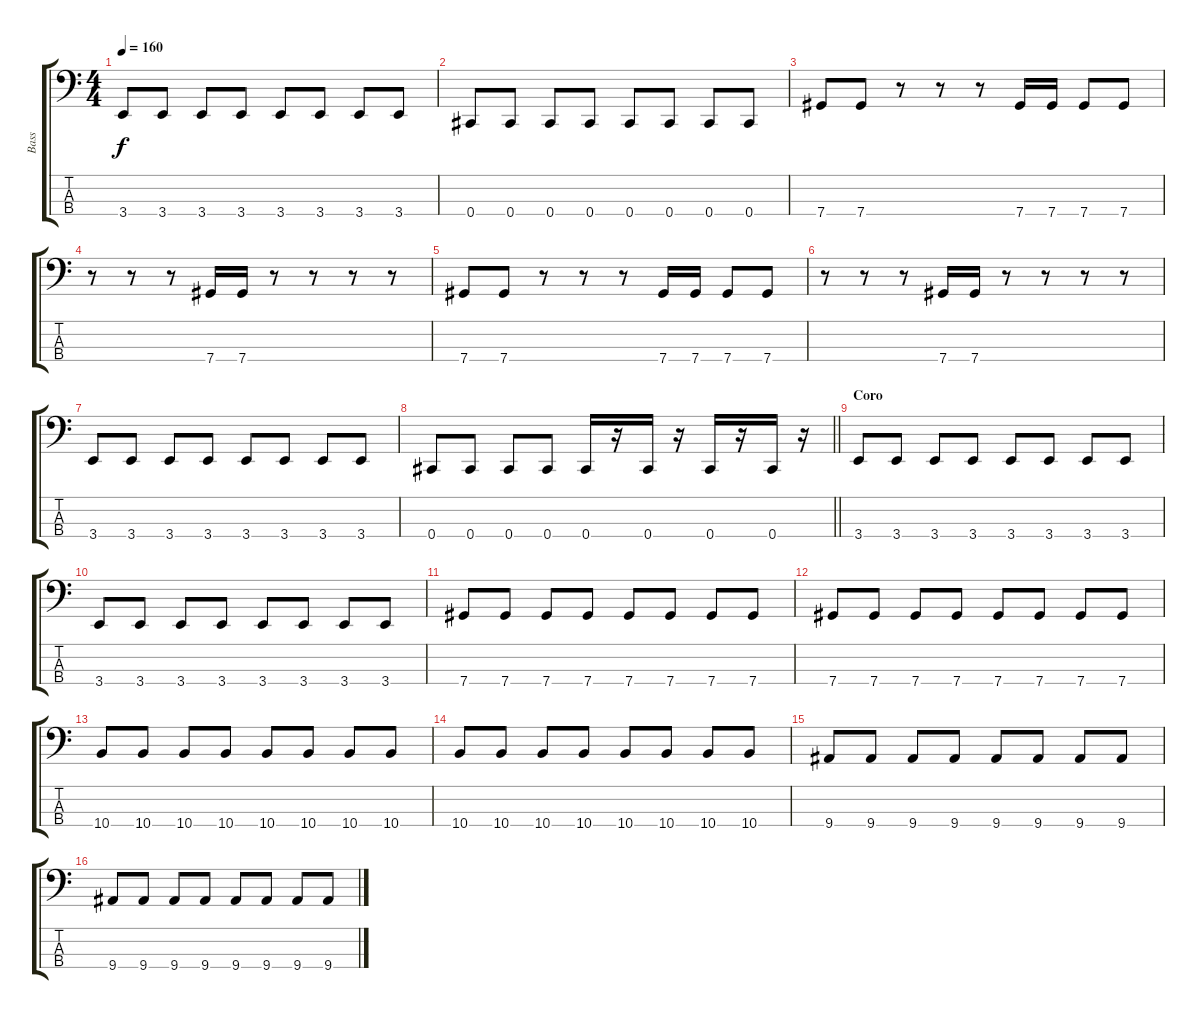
\track ("Bass" "Bass") {instrument electricbasspick}
\staff {score tabs}
\tuning (Gb2 Db2 Ab1 Db1) {hide}
\ts (4 4)
\tempo 160
\clef f4
\ks c
3.4.8{dy f} 3.4.8 3.4.8 3.4.8 3.4.8 3.4.8 3.4.8 3.4.8 |
0.4.8 0.4.8 0.4.8 0.4.8 0.4.8 0.4.8 0.4.8 0.4.8 |
7.4.8 7.4.8 r.8 r.8 r.8 7.4.16 7.4.16 7.4.8 7.4.8 |
r.8 r.8 r.8 7.4.16 7.4.16 r.8 r.8 r.8 r.8 |
7.4.8 7.4.8 r.8 r.8 r.8 7.4.16 7.4.16 7.4.8 7.4.8 |
r.8 r.8 r.8 7.4.16 7.4.16 r.8 r.8 r.8 r.8 |
3.4.8 3.4.8 3.4.8 3.4.8 3.4.8 3.4.8 3.4.8 3.4.8 |
\barLineRight lightlight
0.4.8 0.4.8 0.4.8 0.4.8 0.4.16 r.16 0.4.16 r.16 0.4.16 r.16 0.4.16 r.16 |
\section ("" "Coro")
3.4.8 3.4.8 3.4.8 3.4.8 3.4.8 3.4.8 3.4.8 3.4.8 |
3.4.8 3.4.8 3.4.8 3.4.8 3.4.8 3.4.8 3.4.8 3.4.8 |
7.4.8 7.4.8 7.4.8 7.4.8 7.4.8 7.4.8 7.4.8 7.4.8 |
7.4.8 7.4.8 7.4.8 7.4.8 7.4.8 7.4.8 7.4.8 7.4.8 |
10.4.8 10.4.8 10.4.8 10.4.8 10.4.8 10.4.8 10.4.8 10.4.8 |
10.4.8 10.4.8 10.4.8 10.4.8 10.4.8 10.4.8 10.4.8 10.4.8 |
9.4.8 9.4.8 9.4.8 9.4.8 9.4.8 9.4.8 9.4.8 9.4.8 |
9.4.8 9.4.8 9.4.8 9.4.8 9.4.8 9.4.8 9.4.8 9.4.8
